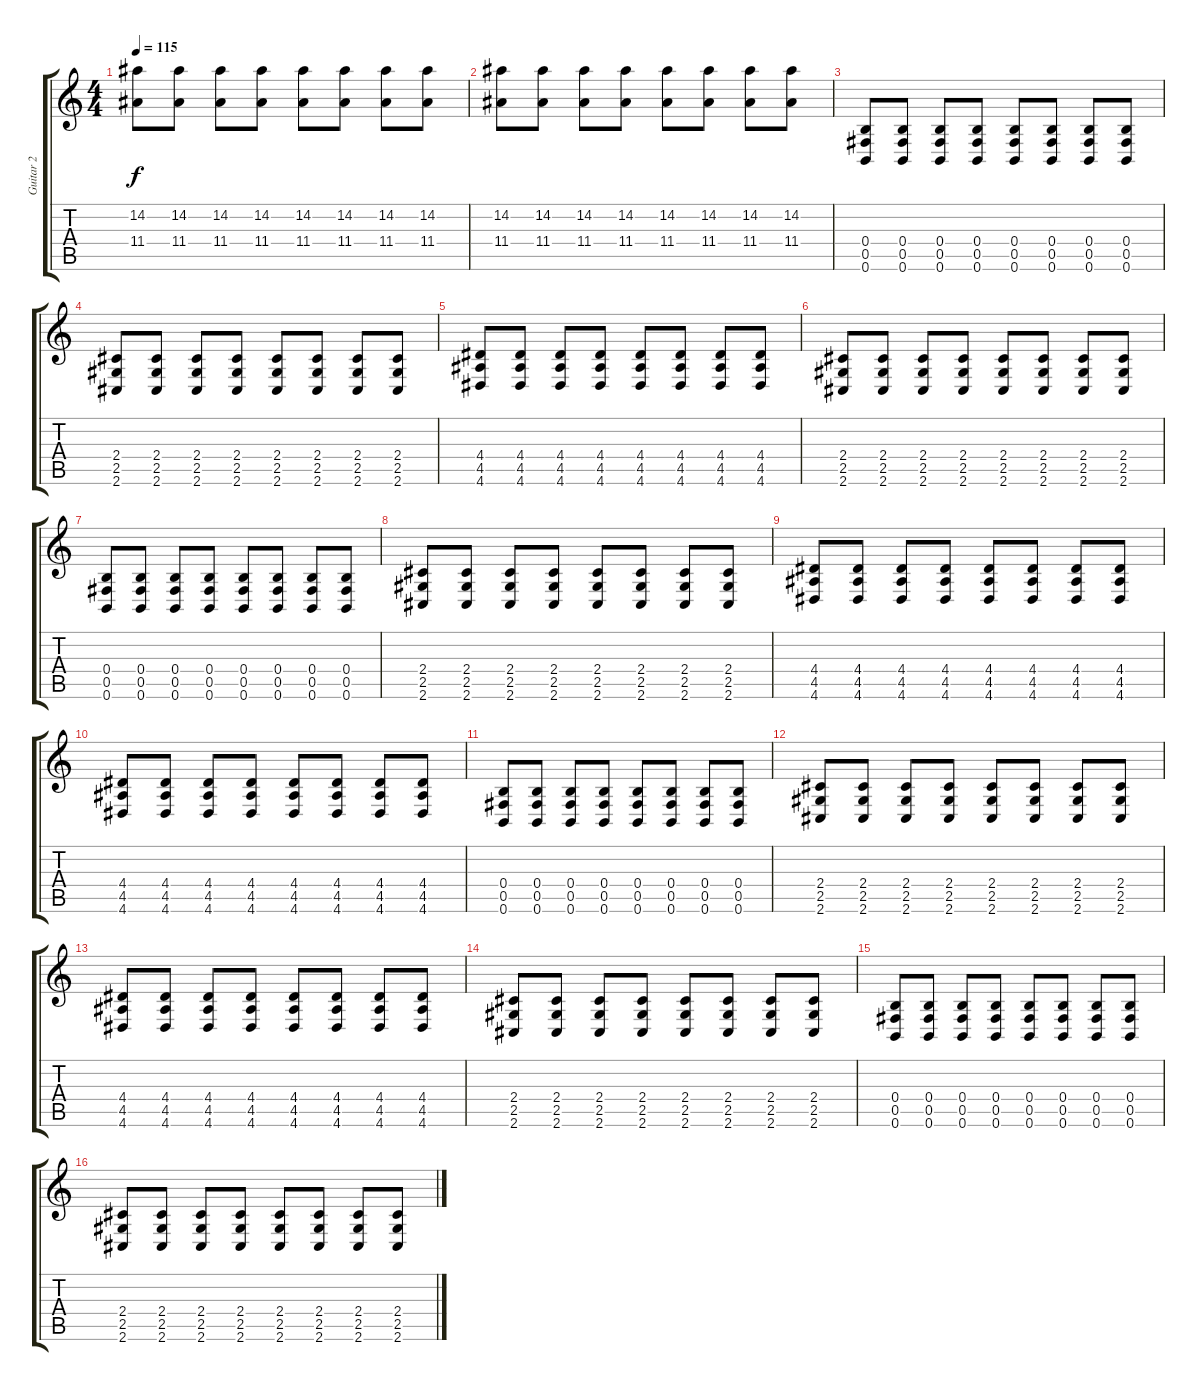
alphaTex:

\track ("Guitar 2" "Guitar 2") {instrument distortionguitar}
\staff {score tabs}
\tuning (Db4 Ab3 E3 B2 Gb2 B1) {hide}
\ts (4 4)
\tempo 115
\clef g2
\ks c
(14.2 11.4).8{dy f} (14.2 11.4).8 (14.2 11.4).8 (14.2 11.4).8 (14.2 11.4).8 (14.2 11.4).8 (14.2 11.4).8 (14.2 11.4).8 |
(14.2 11.4).8 (14.2 11.4).8 (14.2 11.4).8 (14.2 11.4).8 (14.2 11.4).8 (14.2 11.4).8 (14.2 11.4).8 (14.2 11.4).8 |
(0.4 0.5 0.6).8 (0.4 0.5 0.6).8 (0.4 0.5 0.6).8 (0.4 0.5 0.6).8 (0.4 0.5 0.6).8 (0.4 0.5 0.6).8 (0.4 0.5 0.6).8 (0.4 0.5 0.6).8 |
(2.4 2.5 2.6).8 (2.4 2.5 2.6).8 (2.4 2.5 2.6).8 (2.4 2.5 2.6).8 (2.4 2.5 2.6).8 (2.4 2.5 2.6).8 (2.4 2.5 2.6).8 (2.4 2.5 2.6).8 |
(4.4 4.5 4.6).8 (4.4 4.5 4.6).8 (4.4 4.5 4.6).8 (4.4 4.5 4.6).8 (4.4 4.5 4.6).8 (4.4 4.5 4.6).8 (4.4 4.5 4.6).8 (4.4 4.5 4.6).8 |
(2.4 2.5 2.6).8 (2.4 2.5 2.6).8 (2.4 2.5 2.6).8 (2.4 2.5 2.6).8 (2.4 2.5 2.6).8 (2.4 2.5 2.6).8 (2.4 2.5 2.6).8 (2.4 2.5 2.6).8 |
(0.4 0.5 0.6).8 (0.4 0.5 0.6).8 (0.4 0.5 0.6).8 (0.4 0.5 0.6).8 (0.4 0.5 0.6).8 (0.4 0.5 0.6).8 (0.4 0.5 0.6).8 (0.4 0.5 0.6).8 |
(2.4 2.5 2.6).8 (2.4 2.5 2.6).8 (2.4 2.5 2.6).8 (2.4 2.5 2.6).8 (2.4 2.5 2.6).8 (2.4 2.5 2.6).8 (2.4 2.5 2.6).8 (2.4 2.5 2.6).8 |
(4.4 4.5 4.6).8 (4.4 4.5 4.6).8 (4.4 4.5 4.6).8 (4.4 4.5 4.6).8 (4.4 4.5 4.6).8 (4.4 4.5 4.6).8 (4.4 4.5 4.6).8 (4.4 4.5 4.6).8 |
(4.4 4.5 4.6).8 (4.4 4.5 4.6).8 (4.4 4.5 4.6).8 (4.4 4.5 4.6).8 (4.4 4.5 4.6).8 (4.4 4.5 4.6).8 (4.4 4.5 4.6).8 (4.4 4.5 4.6).8 |
(0.4 0.5 0.6).8 (0.4 0.5 0.6).8 (0.4 0.5 0.6).8 (0.4 0.5 0.6).8 (0.4 0.5 0.6).8 (0.4 0.5 0.6).8 (0.4 0.5 0.6).8 (0.4 0.5 0.6).8 |
(2.4 2.5 2.6).8 (2.4 2.5 2.6).8 (2.4 2.5 2.6).8 (2.4 2.5 2.6).8 (2.4 2.5 2.6).8 (2.4 2.5 2.6).8 (2.4 2.5 2.6).8 (2.4 2.5 2.6).8 |
(4.4 4.5 4.6).8 (4.4 4.5 4.6).8 (4.4 4.5 4.6).8 (4.4 4.5 4.6).8 (4.4 4.5 4.6).8 (4.4 4.5 4.6).8 (4.4 4.5 4.6).8 (4.4 4.5 4.6).8 |
(2.4 2.5 2.6).8 (2.4 2.5 2.6).8 (2.4 2.5 2.6).8 (2.4 2.5 2.6).8 (2.4 2.5 2.6).8 (2.4 2.5 2.6).8 (2.4 2.5 2.6).8 (2.4 2.5 2.6).8 |
(0.4 0.5 0.6).8 (0.4 0.5 0.6).8 (0.4 0.5 0.6).8 (0.4 0.5 0.6).8 (0.4 0.5 0.6).8 (0.4 0.5 0.6).8 (0.4 0.5 0.6).8 (0.4 0.5 0.6).8 |
(2.4 2.5 2.6).8 (2.4 2.5 2.6).8 (2.4 2.5 2.6).8 (2.4 2.5 2.6).8 (2.4 2.5 2.6).8 (2.4 2.5 2.6).8 (2.4 2.5 2.6).8 (2.4 2.5 2.6).8
